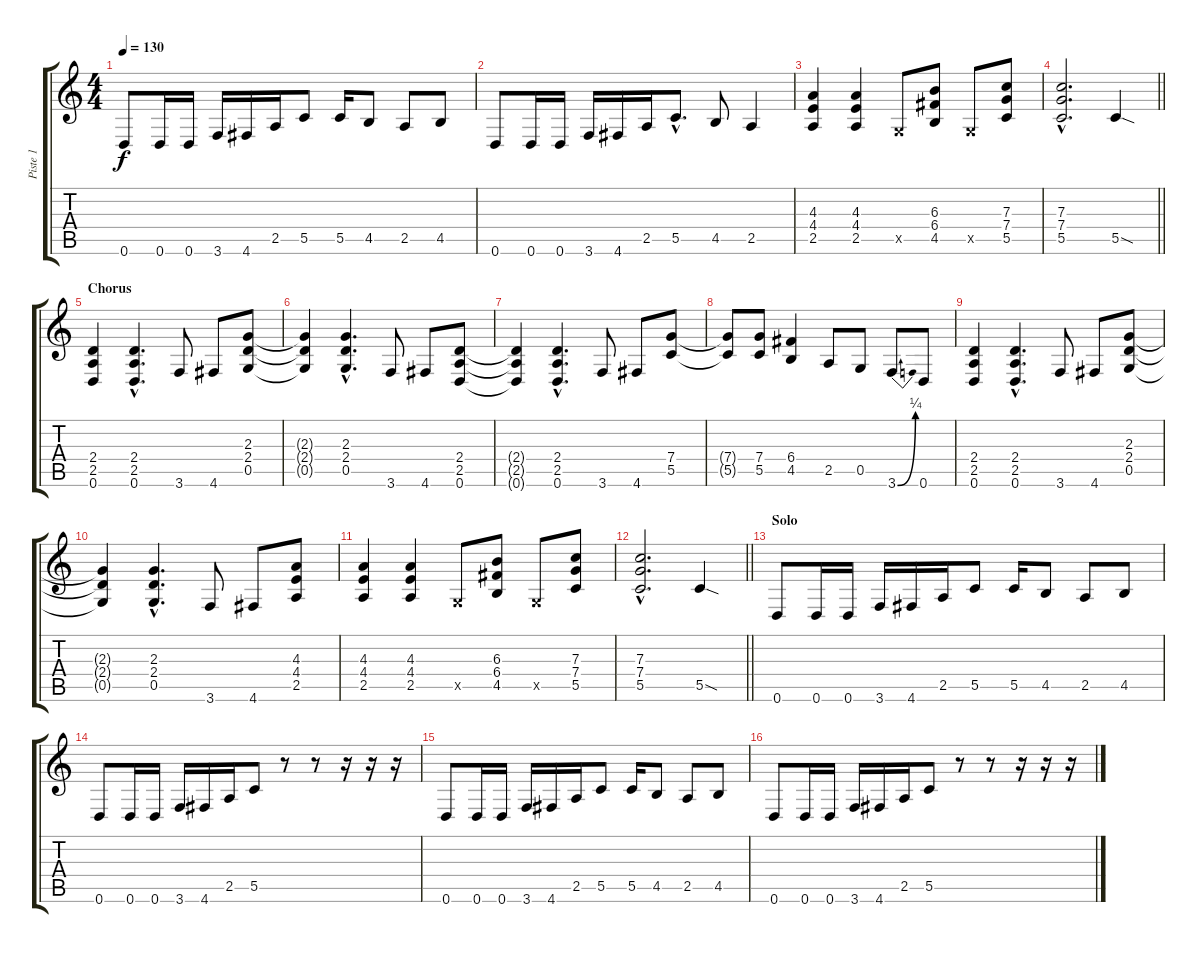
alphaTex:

\track ("Piste 1" "Piste 1") {instrument distortionguitar}
\staff {score tabs}
\tuning (D4 A3 F3 C3 G2 D2) {hide}
\ts (4 4)
\tempo 130
\clef g2
\ks c
0.6.8{dy f} 0.6.16 0.6.16 3.6.16 4.6.16 2.5.16 5.5.8 5.5.16 4.5.8 2.5.8 4.5.8 |
0.6.8 0.6.16 0.6.16 3.6.16 4.6.16 2.5.16 5.5{hac}.8{d} 4.5.8 2.5.4 |
(4.3 4.4 2.5).4 (4.3 4.4 2.5).4 0.5{x}.8 (6.3 6.4 4.5).8 0.5{x}.8 (7.3 7.4 5.5).8 |
\barLineRight lightlight
(7.3{hac} 7.4{hac} 5.5{hac}).2{d} 5.5{sod}.4 |
\section ("" "Chorus")
(2.4 2.5 0.6).4 (2.4{hac} 2.5{hac} 0.6{hac}).4{d} 3.6.8 4.6.8 (2.3 2.4 0.5).8 |
(2.3{t} 2.4{t} 0.5{t}).4 (2.3{hac} 2.4{hac} 0.5{hac}).4{d} 3.6.8 4.6.8 (2.4 2.5 0.6).8 |
(2.4{t} 2.5{t} 0.6{t}).4 (2.4{hac} 2.5{hac} 0.6{hac}).4{d} 3.6.8 4.6.8 (7.4 5.5).8 |
(7.4{t} 5.5{t}).8 (7.4 5.5).8 (6.4 4.5).4 2.5.8 0.5.8 3.6{be (bend 0 0 60 1)}.8 0.6.8 |
(2.4 2.5 0.6).4 (2.4{hac} 2.5{hac} 0.6{hac}).4{d} 3.6.8 4.6.8 (2.3 2.4 0.5).8 |
(2.3{t} 2.4{t} 0.5{t}).4 (2.3{hac} 2.4{hac} 0.5{hac}).4{d} 3.6.8 4.6.8 (4.3 4.4 2.5).8 |
(4.3 4.4 2.5).4 (4.3 4.4 2.5).4 0.5{x}.8 (6.3 6.4 4.5).8 0.5{x}.8 (7.3 7.4 5.5).8 |
\barLineRight lightlight
(7.3{hac} 7.4{hac} 5.5{hac}).2{d} 5.5{sod}.4 |
\section ("" "Solo")
0.6.8 0.6.16 0.6.16 3.6.16 4.6.16 2.5.16 5.5.8 5.5.16 4.5.8 2.5.8 4.5.8 |
0.6.8 0.6.16 0.6.16 3.6.16 4.6.16 2.5.16 5.5.8 r.8 r.8 r.16 r.16 r.16 |
0.6.8 0.6.16 0.6.16 3.6.16 4.6.16 2.5.16 5.5.8 5.5.16 4.5.8 2.5.8 4.5.8 |
0.6.8 0.6.16 0.6.16 3.6.16 4.6.16 2.5.16 5.5.8 r.8 r.8 r.16 r.16 r.16
